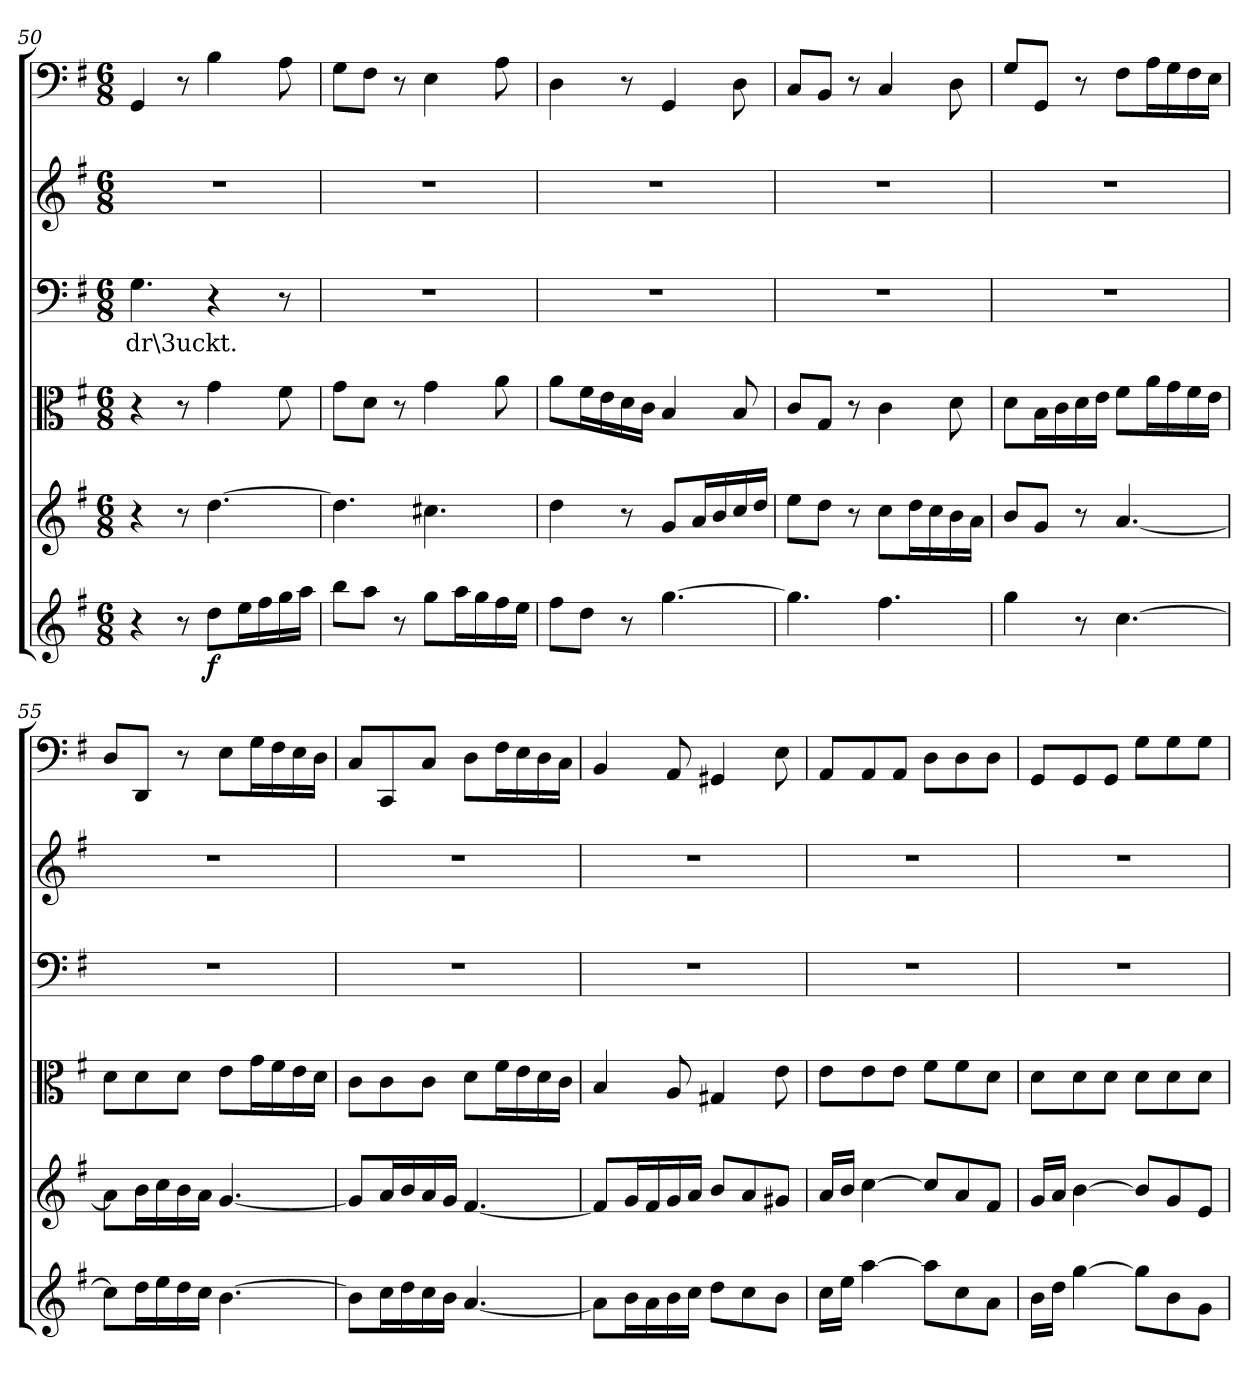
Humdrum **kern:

**kern	**dynam	**kern	**kern	**kern	**text	**kern	**kern
*part6	*part6	*part5	*part4	*part3	*part3	*part2	*part1
*staff6	*staff6	*staff5	*staff4	*staff3	*staff3	*staff2	*staff1
*clefG2	*	*clefG2	*clefC3	*clefF4	*	*clefG2	*clefF4
*k[f#]	*	*k[f#]	*k[f#]	*k[f#]	*	*k[f#]	*k[f#]
*G:	*	*G:	*G:	*G:	*	*G:	*G:
*M6/8	*	*M6/8	*M6/8	*M6/8	*	*M6/8	*M6/8
=50	=50	=50	=50	=50	=50	=50	=50
4r	.	4r	4r	4.G\	dr\3uckt.	2.r	4GG/
8r	.	8r	8r	.	.	.	8r
8dd\L	f	[4.dd\	4g\	4r	.	.	4B\
16ee\L	.	.	.	.	.	.	.
16ff#\	.	.	.	.	.	.	.
16gg\	.	.	8f#\	8r	.	.	8A\
16aa\JJ	.	.	.	.	.	.	.
=51	=51	=51	=51	=51	=51	=51	=51
8bb\L	.	4.dd\]	8g\L	2.r	.	2.r	8G\L
8aa\J	.	.	8d\J	.	.	.	8F#\J
8r	.	.	8r	.	.	.	8r
8gg\L	.	4.cc#X\	4g\	.	.	.	4E\
16aa\L	.	.	.	.	.	.	.
16gg\	.	.	.	.	.	.	.
16ff#\	.	.	8a\	.	.	.	8A\
16ee\JJ	.	.	.	.	.	.	.
=52	=52	=52	=52	=52	=52	=52	=52
8ff#\L	.	4dd\	8a\L	2.r	.	2.r	4D\
8dd\J	.	.	16f#\L	.	.	.	.
.	.	.	16e\	.	.	.	.
8r	.	8r	16d\	.	.	.	8r
.	.	.	16c\JJ	.	.	.	.
[4.gg\	.	8g/L	4B/	.	.	.	4GG/
.	.	16a/L	.	.	.	.	.
.	.	16b/	.	.	.	.	.
.	.	16cc/	8B/	.	.	.	8D\
.	.	16dd/JJ	.	.	.	.	.
=53	=53	=53	=53	=53	=53	=53	=53
4.gg\]	.	8ee\L	8c/L	2.r	.	2.r	8C/L
.	.	8dd\J	8G/J	.	.	.	8BB/J
.	.	8r	8r	.	.	.	8r
4.ff#\	.	8cc\L	4c\	.	.	.	4C/
.	.	16dd\L	.	.	.	.	.
.	.	16cc\	.	.	.	.	.
.	.	16b\	8d\	.	.	.	8D\
.	.	16a\JJ	.	.	.	.	.
=54	=54	=54	=54	=54	=54	=54	=54
4gg\	.	8b/L	8d\L	2.r	.	2.r	8G/L
.	.	8g/J	16B\L	.	.	.	8GG/J
.	.	.	16c\	.	.	.	.
8r	.	8r	16d\	.	.	.	8r
.	.	.	16e\JJ	.	.	.	.
[4.cc\	.	[4.a/	8f#\L	.	.	.	8F#\L
.	.	.	16a\L	.	.	.	16A\L
.	.	.	16g\	.	.	.	16G\
.	.	.	16f#\	.	.	.	16F#\
.	.	.	16e\JJ	.	.	.	16E\JJ
=55	=55	=55	=55	=55	=55	=55	=55
8cc\L]	.	8a\L]	8d\L	2.r	.	2.r	8D/L
16dd\L	.	16b\L	8d\	.	.	.	8DD/J
16ee\	.	16cc\	.	.	.	.	.
16dd\	.	16b\	8d\J	.	.	.	8r
16cc\JJ	.	16a\JJ	.	.	.	.	.
[4.b\	.	[4.g/	8e\L	.	.	.	8E\L
.	.	.	16g\L	.	.	.	16G\L
.	.	.	16f#\	.	.	.	16F#\
.	.	.	16e\	.	.	.	16E\
.	.	.	16d\JJ	.	.	.	16D\JJ
=56	=56	=56	=56	=56	=56	=56	=56
8b\L]	.	8g/L]	8c\L	2.r	.	2.r	8C/L
16cc\L	.	16a/L	8c\	.	.	.	8CC/
16dd\	.	16b/	.	.	.	.	.
16cc\	.	16a/	8c\J	.	.	.	8C/J
16b\JJ	.	16g/JJ	.	.	.	.	.
[4.a/	.	[4.f#/	8d\L	.	.	.	8D\L
.	.	.	16f#\L	.	.	.	16F#\L
.	.	.	16e\	.	.	.	16E\
.	.	.	16d\	.	.	.	16D\
.	.	.	16c\JJ	.	.	.	16C\JJ
=57	=57	=57	=57	=57	=57	=57	=57
8a\L]	.	8f#/L]	4B/	2.r	.	2.r	4BB/
16b\L	.	16g/L	.	.	.	.	.
16a\	.	16f#/	.	.	.	.	.
16b\	.	16g/	8A/	.	.	.	8AA/
16cc\JJ	.	16a/JJ	.	.	.	.	.
8dd\L	.	8b/L	4G#X/	.	.	.	4GG#X/
8cc\	.	8a/	.	.	.	.	.
8b\J	.	8g#X/J	8e\	.	.	.	8E\
=58	=58	=58	=58	=58	=58	=58	=58
16cc\LL	.	16a/LL	8e\L	2.r	.	2.r	8AA/L
16ee\JJ	.	16b/JJ	.	.	.	.	.
[4aa\	.	[4cc\	8e\	.	.	.	8AA/
.	.	.	8e\J	.	.	.	8AA/J
8aa\L]	.	8cc/L]	8f#\L	.	.	.	8D\L
8cc\	.	8a/	8f#\	.	.	.	8D\
8a\J	.	8f#/J	8d\J	.	.	.	8D\J
=59	=59	=59	=59	=59	=59	=59	=59
16b\LL	.	16g/LL	8d\L	2.r	.	2.r	8GG/L
16dd\JJ	.	16a/JJ	.	.	.	.	.
[4gg\	.	[4b\	8d\	.	.	.	8GG/
.	.	.	8d\J	.	.	.	8GG/J
8gg\L]	.	8b/L]	8d\L	.	.	.	8G\L
8b\	.	8g/	8d\	.	.	.	8G\
8g\J	.	8e/J	8d\J	.	.	.	8G\J
=	=	=	=	=	=	=	=
*-	*-	*-	*-	*-	*-	*-	*-
